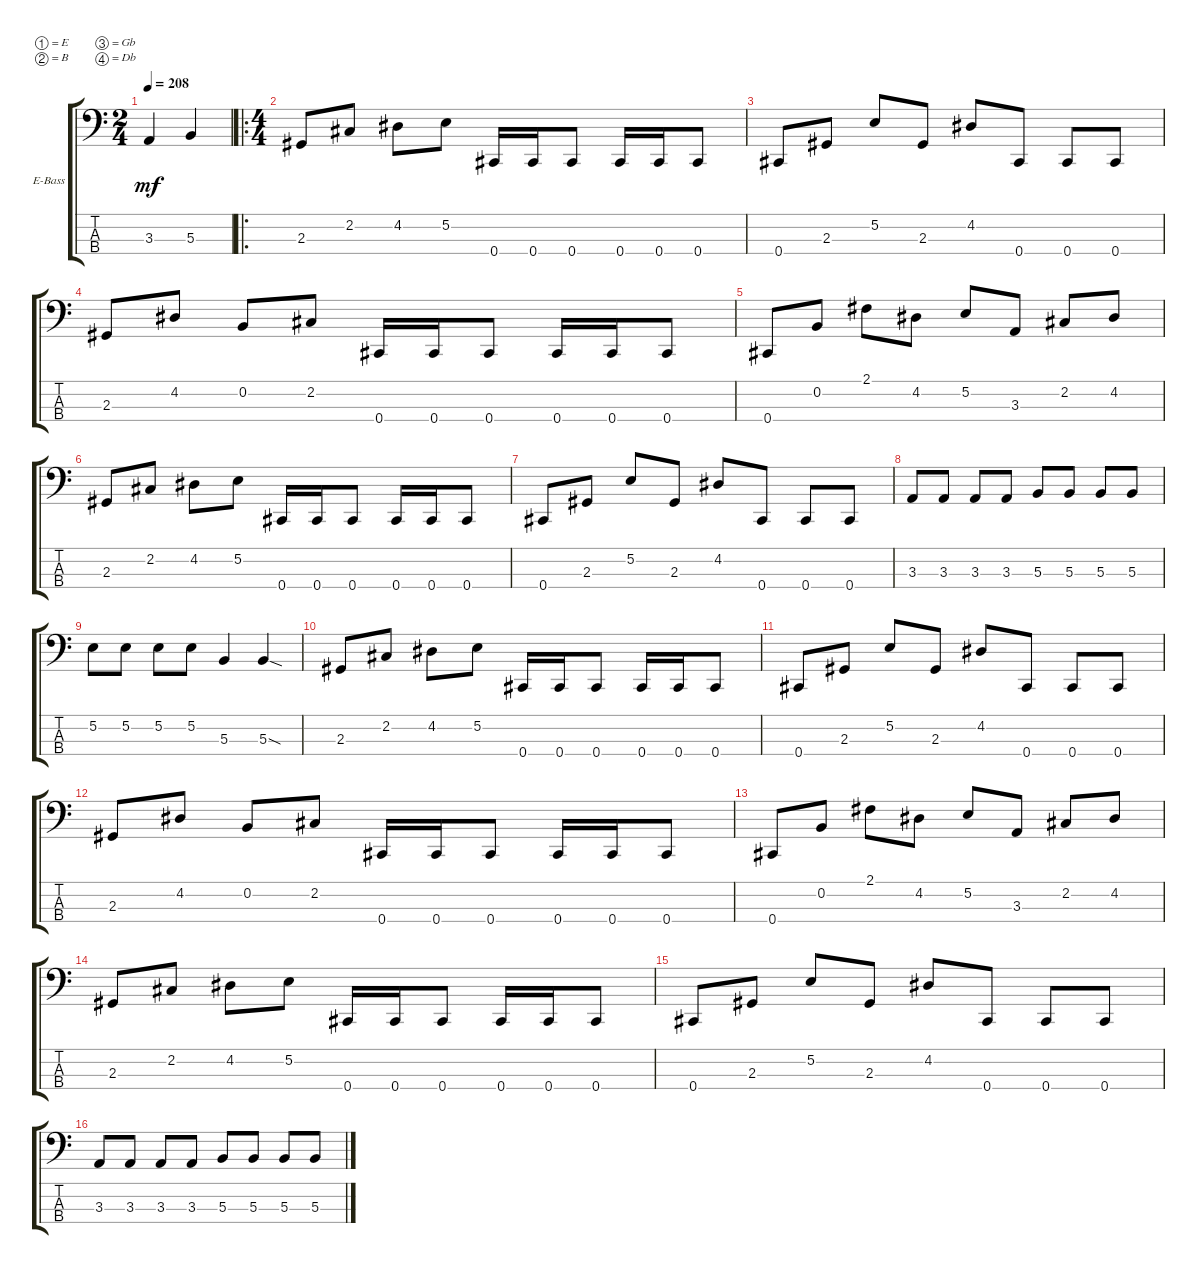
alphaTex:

\defaultSystemsLayout 4
\bracketExtendMode groupsimilarinstruments
\firstSystemTrackNameOrientation horizontal
\otherSystemsTrackNameOrientation horizontal
\track ("Jeanne" "E-Bass") {instrument electricbassfinger}
\staff {score tabs}
\tuning (E2 B1 Gb1 Db1)
\ts (2 4)
\tempo 208
\clef f4
\ks c
3.3.4{dy mf instrument electricbassfinger} 5.3.4 |
\ro
\ts (4 4)
2.3.8 2.2.8 4.2.8 5.2.8 0.4.16 0.4.16 0.4.8 0.4.16 0.4.16 0.4.8 |
0.4.8 2.3.8 5.2.8 2.3.8 4.2.8 0.4.8 0.4.8 0.4.8 |
2.3.8 4.2.8 0.2.8 2.2.8 0.4.16 0.4.16 0.4.8 0.4.16 0.4.16 0.4.8 |
0.4.8 0.2.8 2.1.8 4.2.8 5.2.8 3.3.8 2.2.8 4.2.8 |
2.3.8 2.2.8 4.2.8 5.2.8 0.4.16 0.4.16 0.4.8 0.4.16 0.4.16 0.4.8 |
0.4.8 2.3.8 5.2.8 2.3.8 4.2.8 0.4.8 0.4.8 0.4.8 |
3.3.8 3.3.8 3.3.8 3.3.8 5.3.8 5.3.8 5.3.8 5.3.8 |
5.2.8 5.2.8 5.2.8 5.2.8 5.3.4 5.3{sod}.4 |
2.3.8 2.2.8 4.2.8 5.2.8 0.4.16 0.4.16 0.4.8 0.4.16 0.4.16 0.4.8 |
0.4.8 2.3.8 5.2.8 2.3.8 4.2.8 0.4.8 0.4.8 0.4.8 |
2.3.8 4.2.8 0.2.8 2.2.8 0.4.16 0.4.16 0.4.8 0.4.16 0.4.16 0.4.8 |
0.4.8 0.2.8 2.1.8 4.2.8 5.2.8 3.3.8 2.2.8 4.2.8 |
2.3.8 2.2.8 4.2.8 5.2.8 0.4.16 0.4.16 0.4.8 0.4.16 0.4.16 0.4.8 |
0.4.8 2.3.8 5.2.8 2.3.8 4.2.8 0.4.8 0.4.8 0.4.8 |
3.3.8 3.3.8 3.3.8 3.3.8 5.3.8 5.3.8 5.3.8 5.3.8
